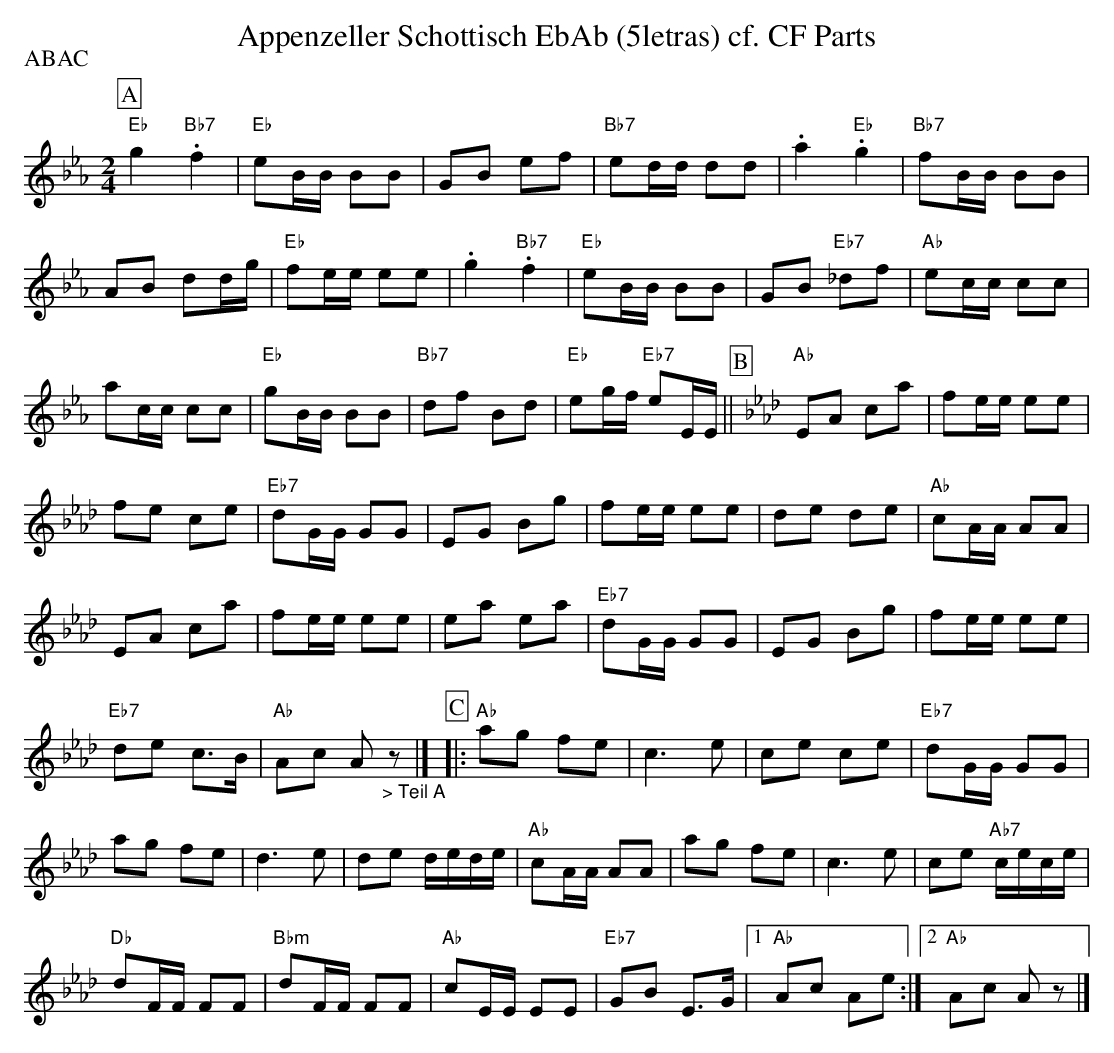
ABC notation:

X:1
T:Appenzeller Schottisch EbAb (5letras) cf. CF Parts
P:ABAC
M:2/4
L:1/8
K:Ebmaj%%MIDI gchordon
[P:A] "Eb"g2"Bb7".f2 | "Eb"eB/2B/2 BB | GB ef | "Bb7"ed/2d/2 dd | .a2"Eb".g2 | "Bb7"fB/2B/2 BB |
AB dd/2g/2 | "Eb"fe/2e/2 ee | .g2"Bb7".f2 | "Eb"eB/2B/2 BB | GB "Eb7"_df | "Ab"ec/2c/2 cc |
ac/2c/2 cc | "Eb"gB/2B/2 BB | "Bb7"df Bd | "Eb"eg/2f/2 "Eb7"eE/2E/2 || [P:B] [K:Abmaj] "Ab"EA ca | fe/2e/2 ee |
fe ce | "Eb7"dG/2G/2 GG | EG Bg | fe/2e/2 ee | de de | "Ab"cA/2A/2 AA |
EA ca | fe/2e/2 ee | ea ea | "Eb7"dG/2G/2 GG | EG Bg | fe/2e/2 ee |
"Eb7"de c>B | "Ab"Ac A"_> Teil A"z |] [P:C] |: "Ab"ag fe | c3e | ce ce | "Eb7"dG/2G/2 GG |
ag fe | d3e | de d/2e/2d/2e/2 | "Ab"cA/2A/2 AA | ag fe | c3e | ce "Ab7"c/2e/2c/2e/2 |
"Db"dF/2F/2 FF | "Bbm"dF/2F/2 FF | "Ab"cE/2E/2 EE | "Eb7"GB E>G |1 "Ab"Ac Ae :|2 "Ab"Ac Az |]
